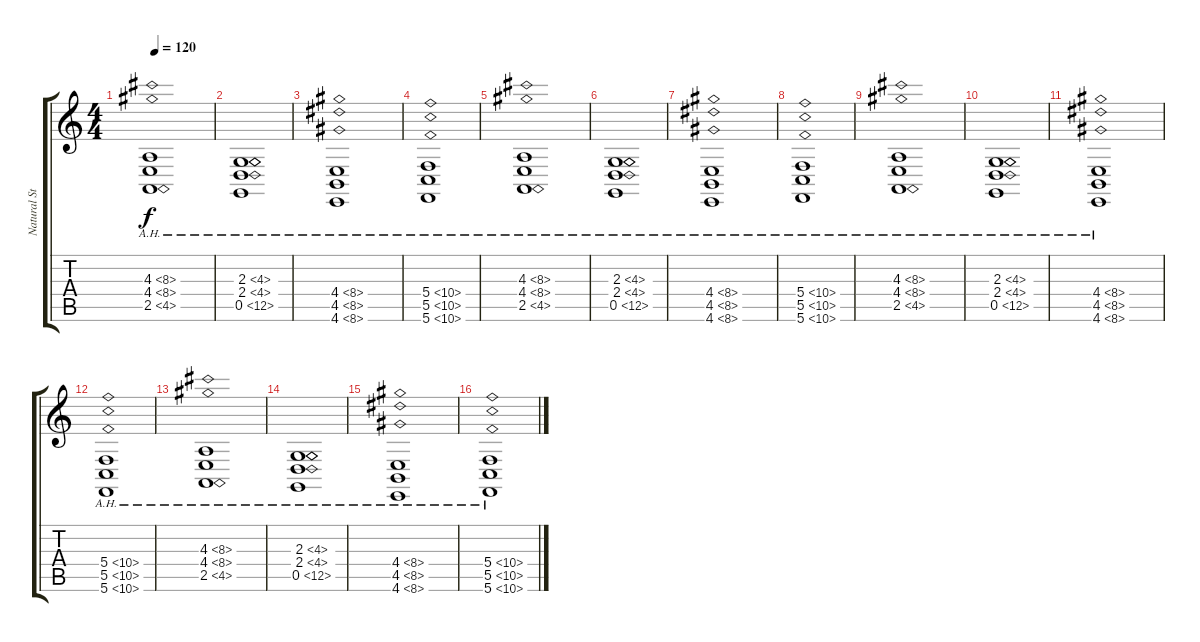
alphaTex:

\track ("Natural Strings" "Natural St") {instrument stringensemble1}
\staff {score tabs}
\tuning (D4 A3 F3 C3 G2 C2) {hide}
\ts (4 4)
\tempo 120
\clef g2
\ks c
(4.3{ah 4} 4.4{ah 4} 2.5{ah 2}).1{dy f} |
(2.3{ah 2} 2.4{ah 2} 0.5{ah 12}).1 |
(4.4{ah 4} 4.5{ah 4} 4.6{ah 4}).1 |
(5.4{ah 5} 5.5{ah 5} 5.6{ah 5}).1 |
(4.3{ah 4} 4.4{ah 4} 2.5{ah 2}).1 |
(2.3{ah 2} 2.4{ah 2} 0.5{ah 12}).1 |
(4.4{ah 4} 4.5{ah 4} 4.6{ah 4}).1 |
(5.4{ah 5} 5.5{ah 5} 5.6{ah 5}).1 |
(4.3{ah 4} 4.4{ah 4} 2.5{ah 2}).1 |
(2.3{ah 2} 2.4{ah 2} 0.5{ah 12}).1 |
(4.4{ah 4} 4.5{ah 4} 4.6{ah 4}).1 |
(5.4{ah 5} 5.5{ah 5} 5.6{ah 5}).1 |
(4.3{ah 4} 4.4{ah 4} 2.5{ah 2}).1 |
(2.3{ah 2} 2.4{ah 2} 0.5{ah 12}).1 |
(4.4{ah 4} 4.5{ah 4} 4.6{ah 4}).1 |
(5.4{ah 5} 5.5{ah 5} 5.6{ah 5}).1
